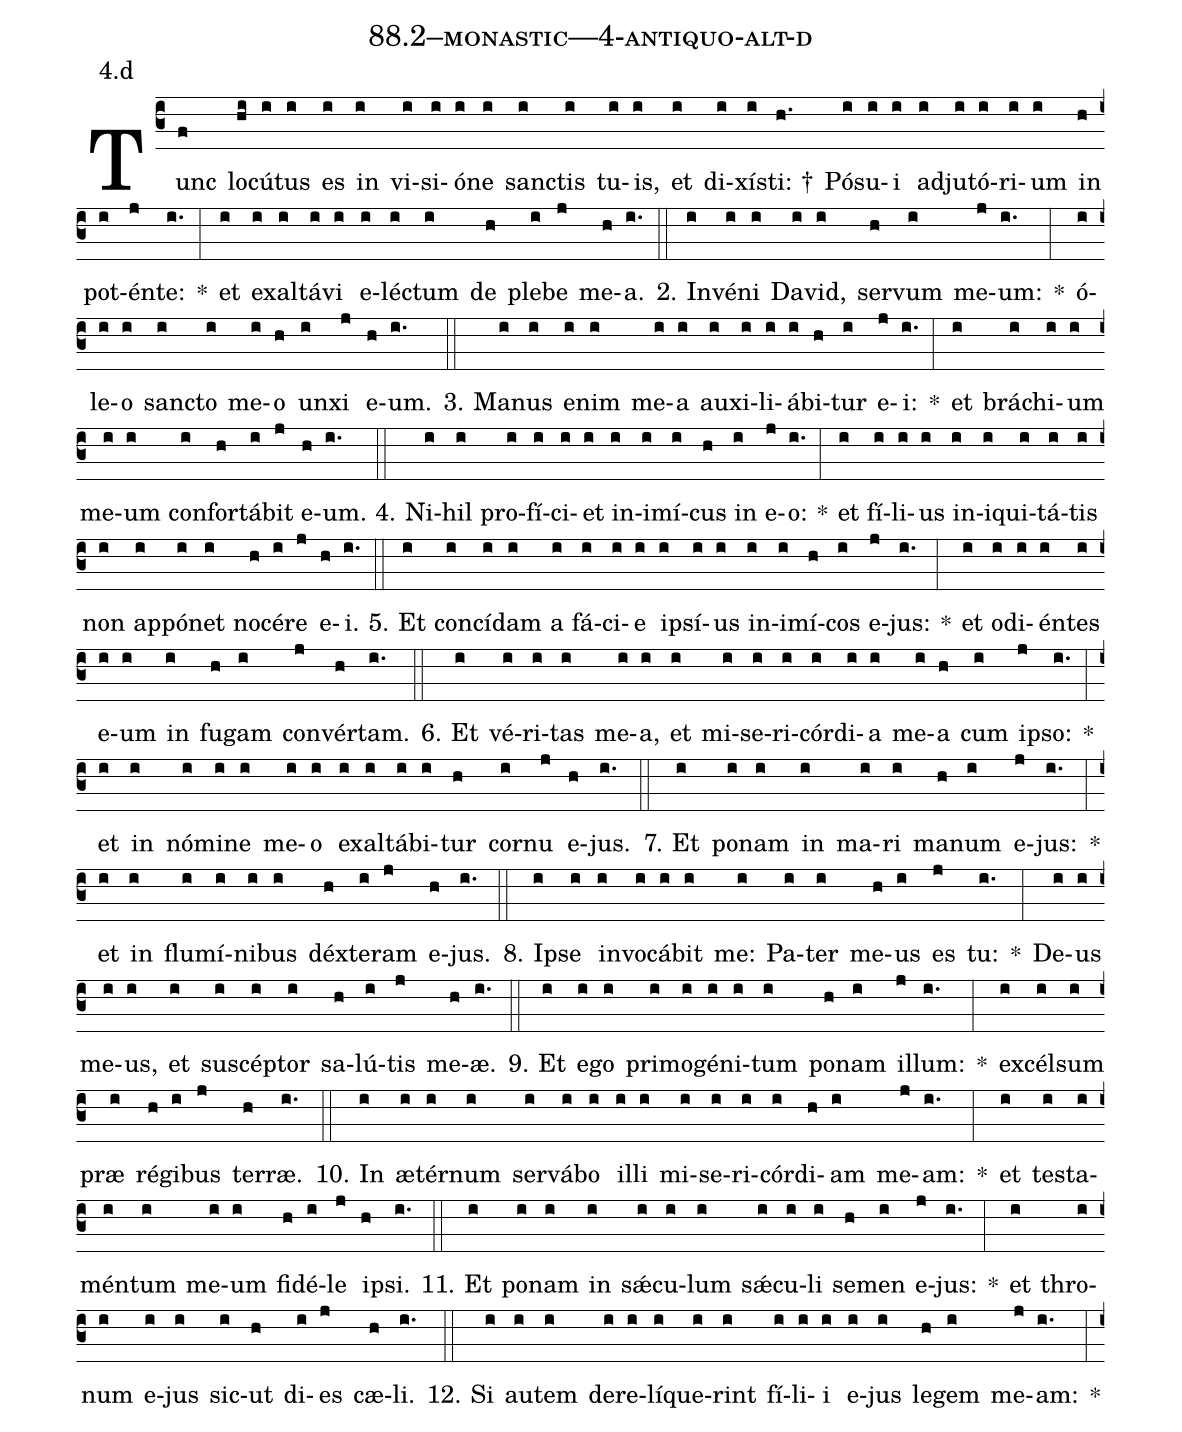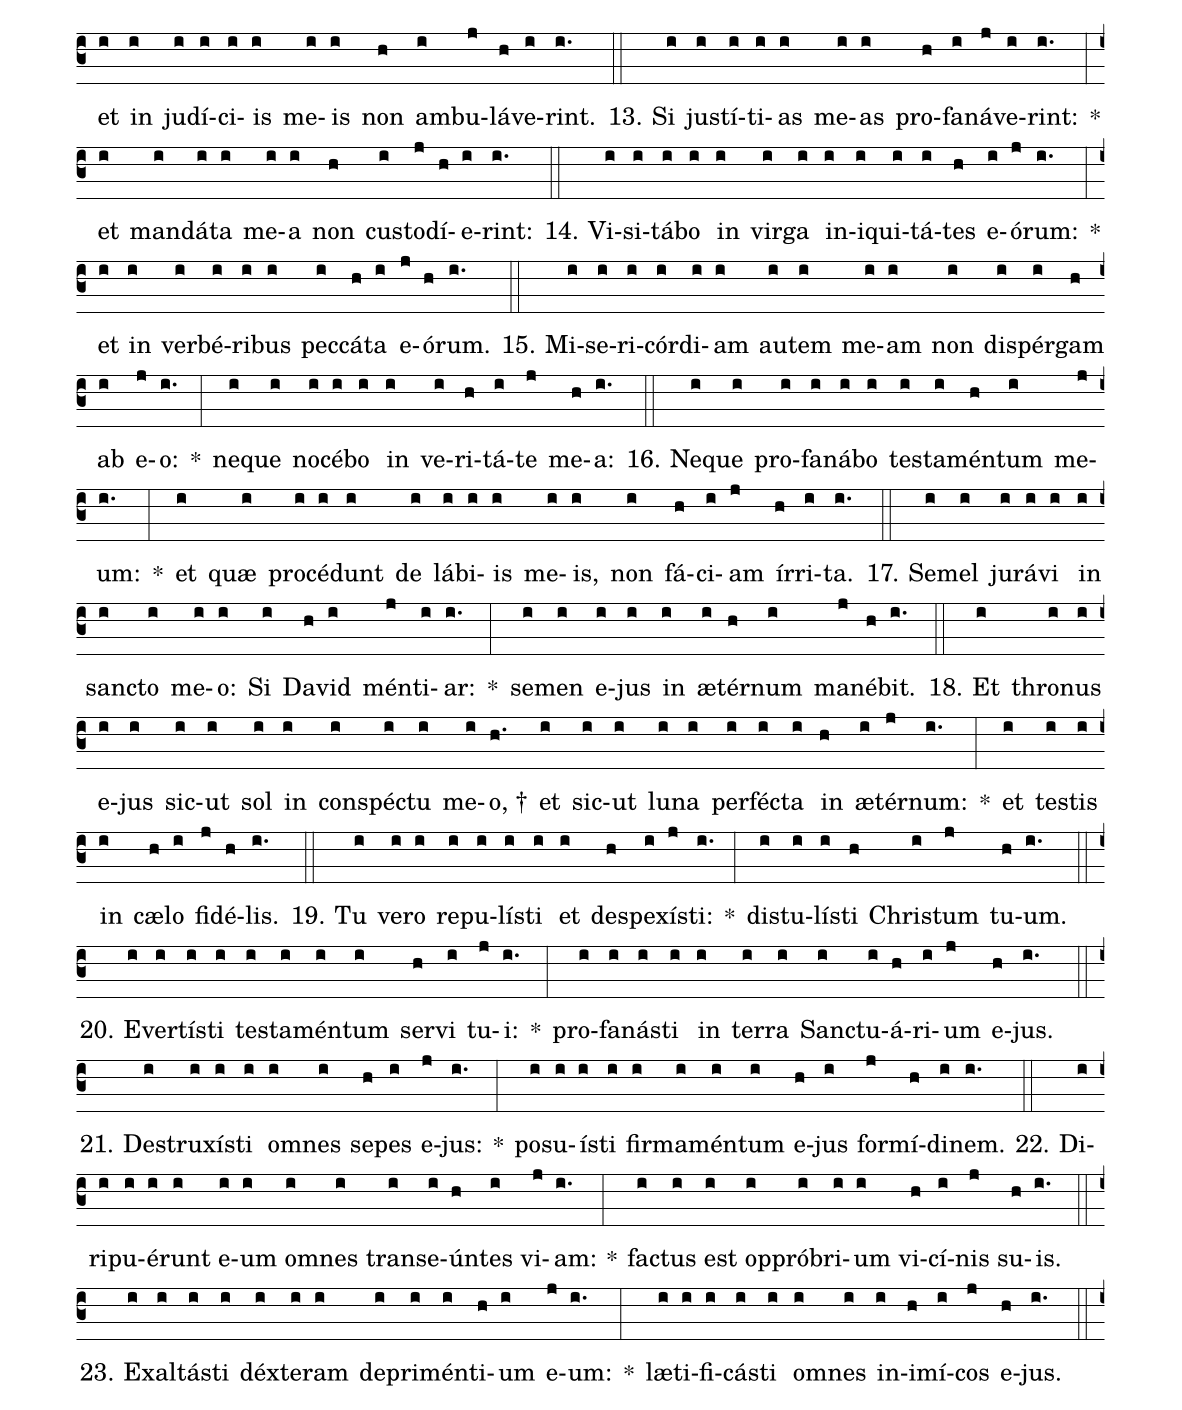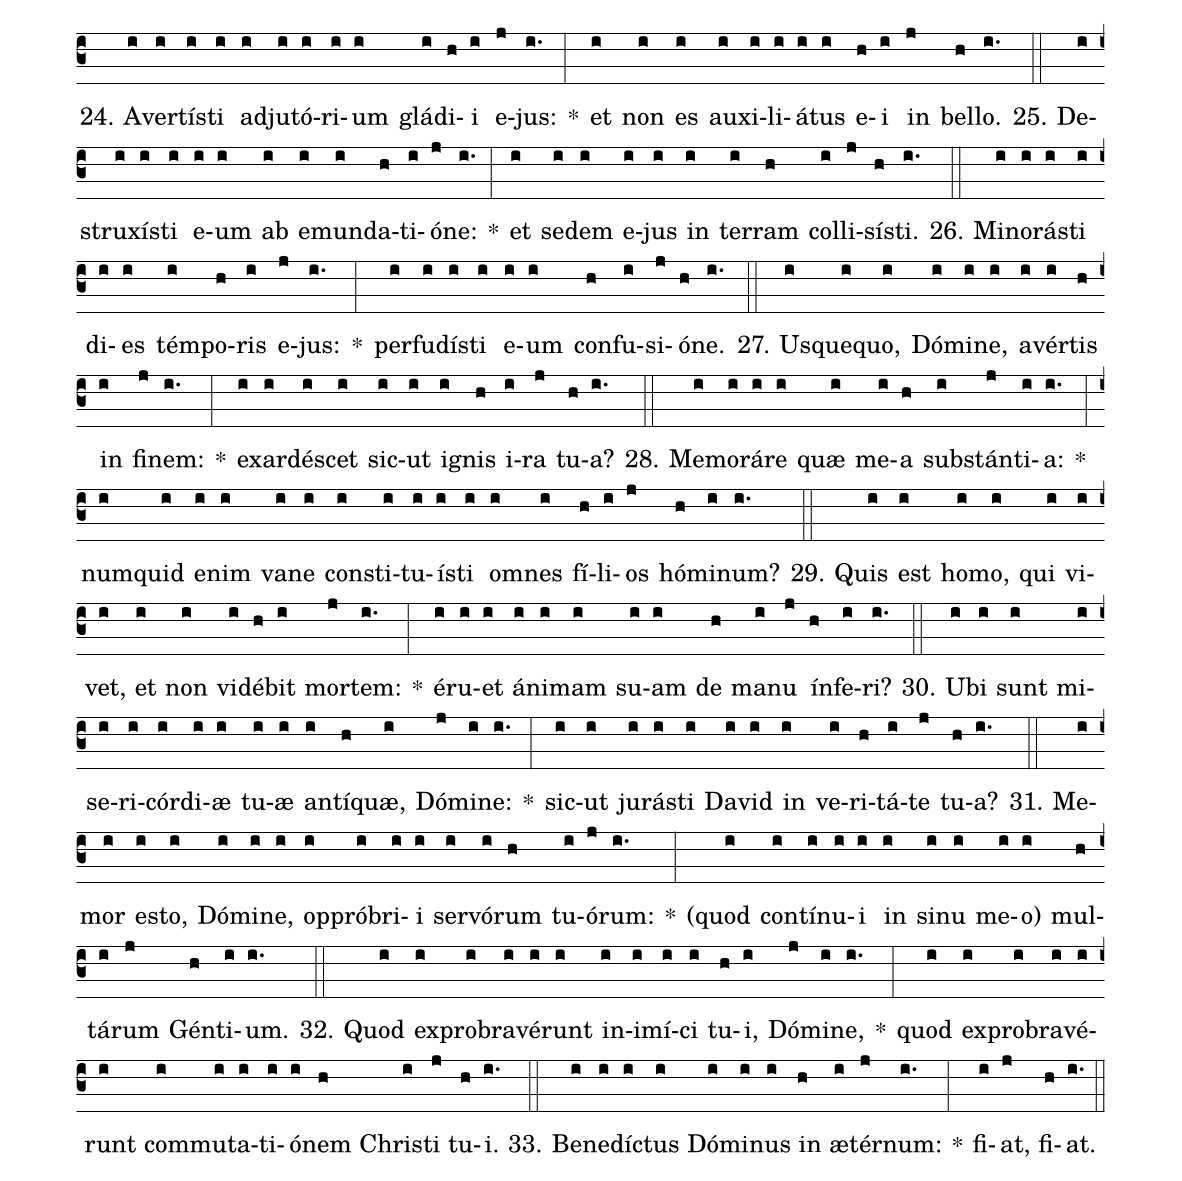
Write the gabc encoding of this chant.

name: 88.2--monastic---4-antiquo-alt-d;
annotation: 4.d;
%%
(c3)Tunc(f) lo(hi)cú(i)tus(i) es(i) in(i) vi(i)si(i)ó(i)ne(i) sanc(i)tis(i) tu(i)is,(i) et(i) di(i)xís(i)ti: †(h.) Pó(i)su(i)i(i) ad(i)ju(i)tó(i)ri(i)um(i) in(h) pot(i)én(j)te:(i.) *(:) et(i) ex(i)al(i)tá(i)vi(i) e(i)léc(i)tum(i) de(h) ple(i)be(j) me(h)a.(i.) (::)
2. In(i)vé(i)ni(i) Da(i)vid,(i) ser(h)vum(i) me(j)um:(i.) *(:) ó(i)le(i)o(i) sanc(i)to(i) me(i)o(h) un(i)xi(j) e(h)um.(i.) (::)
3. Ma(i)nus(i) e(i)nim(i) me(i)a(i) au(i)xi(i)li(i)á(i)bi(h)tur(i) e(j)i:(i.) *(:) et(i) brá(i)chi(i)um(i) me(i)um(i) con(i)for(h)tá(i)bit(j) e(h)um.(i.) (::)
4. Ni(i)hil(i) pro(i)fí(i)ci(i)et(i) in(i)i(i)mí(i)cus(h) in(i) e(j)o:(i.) *(:) et(i) fí(i)li(i)us(i) in(i)i(i)qui(i)tá(i)tis(i) non(i) ap(i)pó(i)net(i) no(h)cé(i)re(j) e(h)i.(i.) (::)
5. Et(i) con(i)cí(i)dam(i) a(i) fá(i)ci(i)e(i) ip(i)sí(i)us(i) in(i)i(i)mí(h)cos(i) e(j)jus:(i.) *(:) et(i) o(i)di(i)én(i)tes(i) e(i)um(i) in(i) fu(h)gam(i) con(j)vér(h)tam.(i.) (::)
6. Et(i) vé(i)ri(i)tas(i) me(i)a,(i) et(i) mi(i)se(i)ri(i)cór(i)di(i)a(i) me(i)a(h) cum(i) ip(j)so:(i.) *(:) et(i) in(i) nó(i)mi(i)ne(i) me(i)o(i) ex(i)al(i)tá(i)bi(i)tur(h) cor(i)nu(j) e(h)jus.(i.) (::)
7. Et(i) po(i)nam(i) in(i) ma(i)ri(i) ma(h)num(i) e(j)jus:(i.) *(:) et(i) in(i) flu(i)mí(i)ni(i)bus(i) déx(h)te(i)ram(j) e(h)jus.(i.) (::)
8. Ip(i)se(i) in(i)vo(i)cá(i)bit(i) me:(i) Pa(i)ter(i) me(h)us(i) es(j) tu:(i.) *(:) De(i)us(i) me(i)us,(i) et(i) su(i)scép(i)tor(i) sa(h)lú(i)tis(j) me(h)æ.(i.) (::)
9. Et(i) e(i)go(i) pri(i)mo(i)gé(i)ni(i)tum(i) po(h)nam(i) il(j)lum:(i.) *(:) ex(i)cél(i)sum(i) præ(i) ré(h)gi(i)bus(j) ter(h)ræ.(i.) (::)
10. In(i) æ(i)tér(i)num(i) ser(i)vá(i)bo(i) il(i)li(i) mi(i)se(i)ri(i)cór(i)di(h)am(i) me(j)am:(i.) *(:) et(i) tes(i)ta(i)mén(i)tum(i) me(i)um(i) fi(h)dé(i)le(j) ip(h)si.(i.) (::)
11. Et(i) po(i)nam(i) in(i) sǽ(i)cu(i)lum(i) sǽ(i)cu(i)li(i) se(h)men(i) e(j)jus:(i.) *(:) et(i) thro(i)num(i) e(i)jus(i) sic(i)ut(h) di(i)es(j) cæ(h)li.(i.) (::)
12. Si(i) au(i)tem(i) de(i)re(i)lí(i)que(i)rint(i) fí(i)li(i)i(i) e(i)jus(i) le(h)gem(i) me(j)am:(i.) *(:) et(i) in(i) ju(i)dí(i)ci(i)is(i) me(i)is(i) non(h) am(i)bu(j)lá(h)ve(i)rint.(i.) (::)
13. Si(i) jus(i)tí(i)ti(i)as(i) me(i)as(i) pro(h)fa(i)ná(j)ve(i)rint:(i.) *(:) et(i) man(i)dá(i)ta(i) me(i)a(i) non(h) cus(i)to(j)dí(h)e(i)rint:(i.) (::)
14. Vi(i)si(i)tá(i)bo(i) in(i) vir(i)ga(i) in(i)i(i)qui(i)tá(i)tes(h) e(i)ó(j)rum:(i.) *(:) et(i) in(i) ver(i)bé(i)ri(i)bus(i) pec(i)cá(h)ta(i) e(j)ó(h)rum.(i.) (::)
15. Mi(i)se(i)ri(i)cór(i)di(i)am(i) au(i)tem(i) me(i)am(i) non(i) di(i)spér(i)gam(h) ab(i) e(j)o:(i.) *(:) ne(i)que(i) no(i)cé(i)bo(i) in(i) ve(i)ri(h)tá(i)te(j) me(h)a:(i.) (::)
16. Ne(i)que(i) pro(i)fa(i)ná(i)bo(i) tes(i)ta(i)mén(h)tum(i) me(j)um:(i.) *(:) et(i) quæ(i) pro(i)cé(i)dunt(i) de(i) lá(i)bi(i)is(i) me(i)is,(i) non(i) fá(h)ci(i)am(j) ír(h)ri(i)ta.(i.) (::)
17. Se(i)mel(i) ju(i)rá(i)vi(i) in(i) sanc(i)to(i) me(i)o:(i) Si(i) Da(h)vid(i) mén(j)ti(i)ar:(i.) *(:) se(i)men(i) e(i)jus(i) in(i) æ(i)tér(h)num(i) ma(j)né(h)bit.(i.) (::)
18. Et(i) thro(i)nus(i) e(i)jus(i) sic(i)ut(i) sol(i) in(i) con(i)spéc(i)tu(i) me(i)o, †(h.) et(i) sic(i)ut(i) lu(i)na(i) per(i)féc(i)ta(i) in(h) æ(i)tér(j)num:(i.) *(:) et(i) tes(i)tis(i) in(i) cæ(h)lo(i) fi(j)dé(h)lis.(i.) (::)
19. Tu(i) ve(i)ro(i) re(i)pu(i)lís(i)ti(i) et(i) de(h)spe(i)xís(j)ti:(i.) *(:) dis(i)tu(i)lís(i)ti(h) Chris(i)tum(j) tu(h)um.(i.) (::)
20. E(i)ver(i)tís(i)ti(i) tes(i)ta(i)mén(i)tum(i) ser(h)vi(i) tu(j)i:(i.) *(:) pro(i)fa(i)nás(i)ti(i) in(i) ter(i)ra(i) Sanc(i)tu(i)á(h)ri(i)um(j) e(h)jus.(i.) (::)
21. De(i)stru(i)xís(i)ti(i) om(i)nes(i) se(h)pes(i) e(j)jus:(i.) *(:) po(i)su(i)ís(i)ti(i) fir(i)ma(i)mén(i)tum(i) e(h)jus(i) for(j)mí(h)di(i)nem.(i.) (::)
22. Di(i)ri(i)pu(i)é(i)runt(i) e(i)um(i) om(i)nes(i) trans(i)e(i)ún(h)tes(i) vi(j)am:(i.) *(:) fac(i)tus(i) est(i) op(i)pró(i)bri(i)um(i) vi(h)cí(i)nis(j) su(h)is.(i.) (::)
23. Ex(i)al(i)tás(i)ti(i) déx(i)te(i)ram(i) de(i)pri(i)mén(i)ti(h)um(i) e(j)um:(i.) *(:) læ(i)ti(i)fi(i)cás(i)ti(i) om(i)nes(i) in(i)i(h)mí(i)cos(j) e(h)jus.(i.) (::)
24. A(i)ver(i)tís(i)ti(i) ad(i)ju(i)tó(i)ri(i)um(i) glá(i)di(h)i(i) e(j)jus:(i.) *(:) et(i) non(i) es(i) au(i)xi(i)li(i)á(i)tus(i) e(h)i(i) in(j) bel(h)lo.(i.) (::)
25. De(i)stru(i)xís(i)ti(i) e(i)um(i) ab(i) e(i)mun(i)da(h)ti(i)ó(j)ne:(i.) *(:) et(i) se(i)dem(i) e(i)jus(i) in(i) ter(i)ram(h) col(i)li(j)sís(h)ti.(i.) (::)
26. Mi(i)no(i)rás(i)ti(i) di(i)es(i) tém(i)po(h)ris(i) e(j)jus:(i.) *(:) per(i)fu(i)dís(i)ti(i) e(i)um(i) con(h)fu(i)si(j)ó(h)ne.(i.) (::)
27. Us(i)que(i)quo,(i) Dó(i)mi(i)ne,(i) a(i)vér(i)tis(h) in(i) fi(j)nem:(i.) *(:) ex(i)ar(i)dé(i)scet(i) sic(i)ut(i) i(i)gnis(h) i(i)ra(j) tu(h)a?(i.) (::)
28. Me(i)mo(i)rá(i)re(i) quæ(i) me(i)a(h) sub(i)stán(j)ti(i)a:(i.) *(:) num(i)quid(i) e(i)nim(i) va(i)ne(i) con(i)sti(i)tu(i)ís(i)ti(i) om(i)nes(i) fí(h)li(i)os(j) hó(h)mi(i)num?(i.) (::)
29. Quis(i) est(i) ho(i)mo,(i) qui(i) vi(i)vet,(i) et(i) non(i) vi(i)dé(h)bit(i) mor(j)tem:(i.) *(:) é(i)ru(i)et(i) á(i)ni(i)mam(i) su(i)am(i) de(h) ma(i)nu(j) ín(h)fe(i)ri?(i.) (::)
30. U(i)bi(i) sunt(i) mi(i)se(i)ri(i)cór(i)di(i)æ(i) tu(i)æ(i) an(i)tí(h)quæ,(i) Dó(j)mi(i)ne:(i.) *(:) sic(i)ut(i) ju(i)rás(i)ti(i) Da(i)vid(i) in(i) ve(i)ri(h)tá(i)te(j) tu(h)a?(i.) (::)
31. Me(i)mor(i) es(i)to,(i) Dó(i)mi(i)ne,(i) op(i)pró(i)bri(i)i(i) ser(i)vó(i)rum(h) tu(i)ó(j)rum:(i.) *(:) <v>(</v>quod(i) con(i)tí(i)nu(i)i(i) in(i) si(i)nu(i) me(i)o)(i) mul(h)tá(i)rum(j) Gén(h)ti(i)um.(i.) (::)
32. Quod(i) ex(i)pro(i)bra(i)vé(i)runt(i) in(i)i(i)mí(i)ci(i) tu(h)i,(i) Dó(j)mi(i)ne,(i.) *(:) quod(i) ex(i)pro(i)bra(i)vé(i)runt(i) com(i)mu(i)ta(i)ti(i)ó(i)nem(h) Chris(i)ti(j) tu(h)i.(i.) (::)
33. Be(i)ne(i)díc(i)tus(i) Dó(i)mi(i)nus(i) in(h) æ(i)tér(j)num:(i.) *(:) fi(i)at,(j) fi(h)at.(i.) (::)
